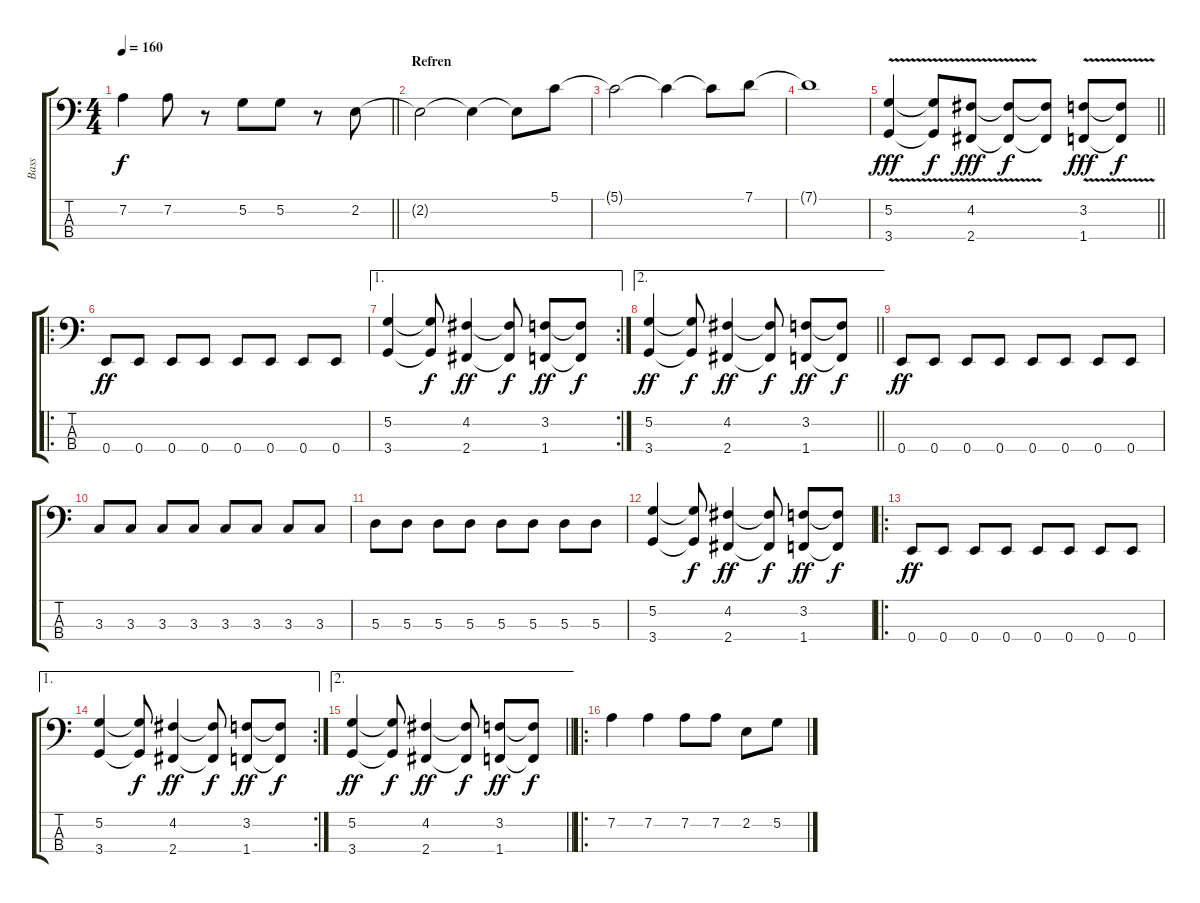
\track ("Bass" "Bass") {instrument fretlessbass}
\staff {score tabs}
\tuning (G2 D2 A1 E1) {hide}
\ts (4 4)
\tempo 160
\clef f4
\barLineRight lightlight
\ks c
7.2.4{dy f} 7.2.8 r.8 5.2.8 5.2.8 r.8 2.2.8 |
\section ("" "Refren")
2.2{t}.2 2.2{t}.4 2.2{t}.8 5.1.8 |
5.1{t}.2 5.1{t}.4 5.1{t}.8 7.1.8 |
7.1{t}.1 |
\barLineRight lightlight
(5.2{v} 3.4).4{dy fff} (5.2{t} 3.4{t}).8{dy f} (4.2{v} 2.4).8{dy fff} (4.2{t} 2.4{t}).8{dy f} (4.2{t} 2.4{t}).8 (3.2{v} 1.4).8{dy fff} (3.2{t} 1.4{t}).8{dy f} |
\ro
0.4.8{dy ff} 0.4.8 0.4.8 0.4.8 0.4.8 0.4.8 0.4.8 0.4.8 |
\ae 1
\rc 2
(5.2 3.4).4 (5.2{t} 3.4{t}).8{dy f} (4.2 2.4).4{dy ff} (4.2{t} 2.4{t}).8{dy f} (3.2 1.4).8{dy ff} (3.2{t} 1.4{t}).8{dy f} |
\ae 2
\barLineRight lightlight
(5.2 3.4).4{dy ff} (5.2{t} 3.4{t}).8{dy f} (4.2 2.4).4{dy ff} (4.2{t} 2.4{t}).8{dy f} (3.2 1.4).8{dy ff} (3.2{t} 1.4{t}).8{dy f} |
0.4.8{dy ff} 0.4.8 0.4.8 0.4.8 0.4.8 0.4.8 0.4.8 0.4.8 |
3.3.8 3.3.8 3.3.8 3.3.8 3.3.8 3.3.8 3.3.8 3.3.8 |
5.3.8 5.3.8 5.3.8 5.3.8 5.3.8 5.3.8 5.3.8 5.3.8 |
(5.2 3.4).4 (5.2{t} 3.4{t}).8{dy f} (4.2 2.4).4{dy ff} (4.2{t} 2.4{t}).8{dy f} (3.2 1.4).8{dy ff} (3.2{t} 1.4{t}).8{dy f} |
\ro
0.4.8{dy ff} 0.4.8 0.4.8 0.4.8 0.4.8 0.4.8 0.4.8 0.4.8 |
\ae 1
\rc 2
(5.2 3.4).4 (5.2{t} 3.4{t}).8{dy f} (4.2 2.4).4{dy ff} (4.2{t} 2.4{t}).8{dy f} (3.2 1.4).8{dy ff} (3.2{t} 1.4{t}).8{dy f} |
\ae 2
\barLineRight lightlight
(5.2 3.4).4{dy ff} (5.2{t} 3.4{t}).8{dy f} (4.2 2.4).4{dy ff} (4.2{t} 2.4{t}).8{dy f} (3.2 1.4).8{dy ff} (3.2{t} 1.4{t}).8{dy f} |
\ro
7.2.4 7.2.4 7.2.8 7.2.8 2.2.8 5.2.8
